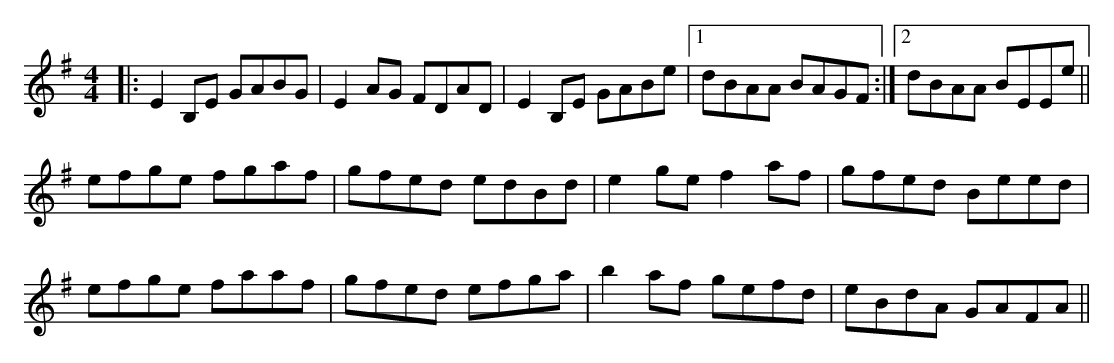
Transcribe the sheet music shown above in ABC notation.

X:1
M:4/4
K:Emin
|:E2B,E GABG|E2AG FDAD|E2B,E GABe|1 dBAA BAGF:|2 dBAA BEEe||
efge fgaf|gfed edBd|e2ge f2af|gfed Beed|
efge faaf|gfed efga|b2af gefd|eBdA GAFA||
